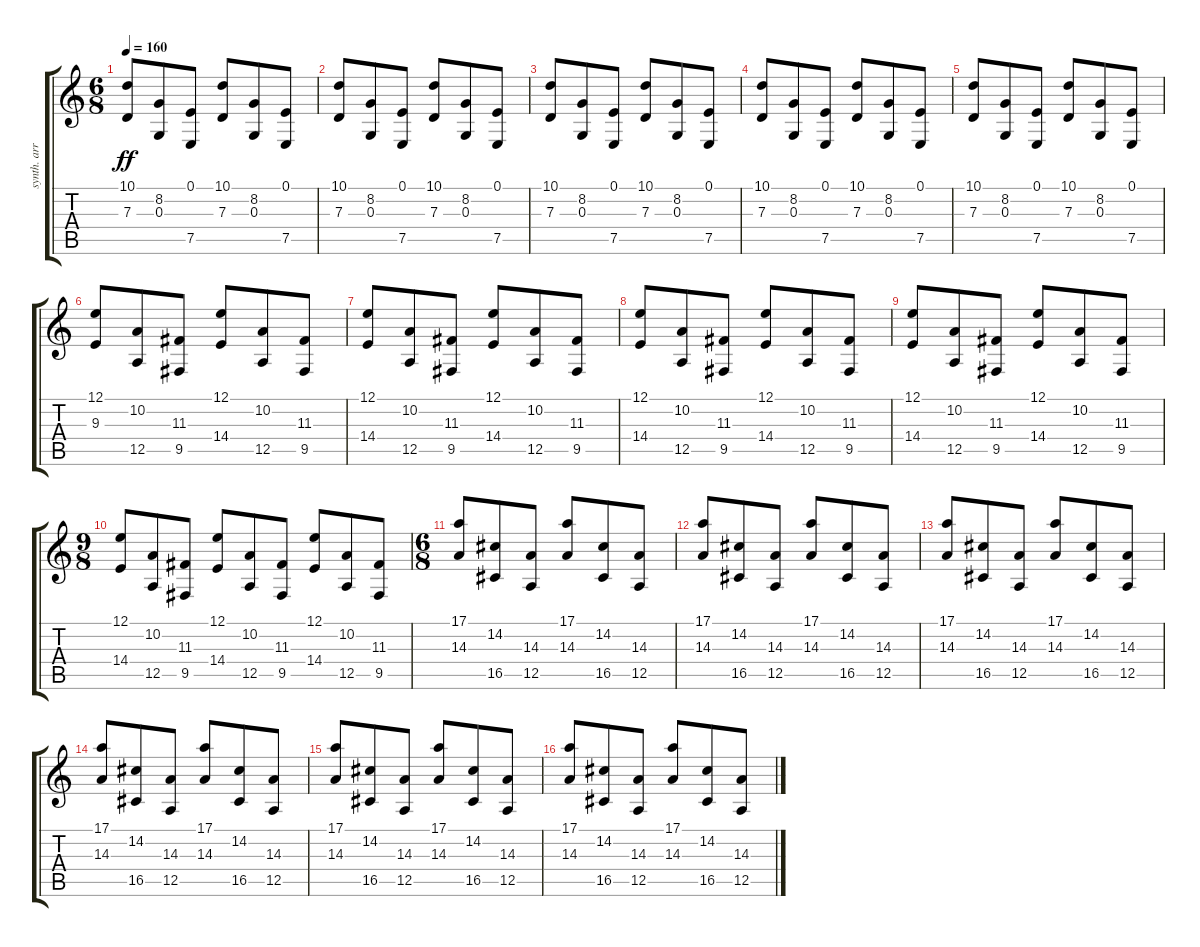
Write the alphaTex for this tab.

\track ("synth. arrangé pour guitare" "synth. arr") {instrument musicbox}
\staff {score tabs}
\tuning (E4 B3 G3 D3 A2 E2) {hide}
\ts (6 8)
\tempo 160
\clef g2
\ks c
(10.1 7.3).8{dy ff} (8.2 0.3).8 (0.1 7.5).8 (10.1 7.3).8 (8.2 0.3).8 (0.1 7.5).8 |
(10.1 7.3).8 (8.2 0.3).8 (0.1 7.5).8 (10.1 7.3).8 (8.2 0.3).8 (0.1 7.5).8 |
(10.1 7.3).8 (8.2 0.3).8 (0.1 7.5).8 (10.1 7.3).8 (8.2 0.3).8 (0.1 7.5).8 |
(10.1 7.3).8 (8.2 0.3).8 (0.1 7.5).8 (10.1 7.3).8 (8.2 0.3).8 (0.1 7.5).8 |
(10.1 7.3).8 (8.2 0.3).8 (0.1 7.5).8 (10.1 7.3).8 (8.2 0.3).8 (0.1 7.5).8 |
(12.1 9.3).8 (10.2 12.5).8 (11.3 9.5).8 (12.1 14.4).8 (10.2 12.5).8 (11.3 9.5).8 |
(12.1 14.4).8 (10.2 12.5).8 (11.3 9.5).8 (12.1 14.4).8 (10.2 12.5).8 (11.3 9.5).8 |
(12.1 14.4).8 (10.2 12.5).8 (11.3 9.5).8 (12.1 14.4).8 (10.2 12.5).8 (11.3 9.5).8 |
(12.1 14.4).8 (10.2 12.5).8 (11.3 9.5).8 (12.1 14.4).8 (10.2 12.5).8 (11.3 9.5).8 |
\ts (9 8)
(12.1 14.4).8 (10.2 12.5).8 (11.3 9.5).8 (12.1 14.4).8 (10.2 12.5).8 (11.3 9.5).8 (12.1 14.4).8 (10.2 12.5).8 (11.3 9.5).8 |
\ts (6 8)
(17.1 14.3).8 (14.2 16.5).8 (14.3 12.5).8 (17.1 14.3).8 (14.2 16.5).8 (14.3 12.5).8 |
(17.1 14.3).8 (14.2 16.5).8 (14.3 12.5).8 (17.1 14.3).8 (14.2 16.5).8 (14.3 12.5).8 |
(17.1 14.3).8 (14.2 16.5).8 (14.3 12.5).8 (17.1 14.3).8 (14.2 16.5).8 (14.3 12.5).8 |
(17.1 14.3).8 (14.2 16.5).8 (14.3 12.5).8 (17.1 14.3).8 (14.2 16.5).8 (14.3 12.5).8 |
(17.1 14.3).8 (14.2 16.5).8 (14.3 12.5).8 (17.1 14.3).8 (14.2 16.5).8 (14.3 12.5).8 |
(17.1 14.3).8 (14.2 16.5).8 (14.3 12.5).8 (17.1 14.3).8 (14.2 16.5).8 (14.3 12.5).8
